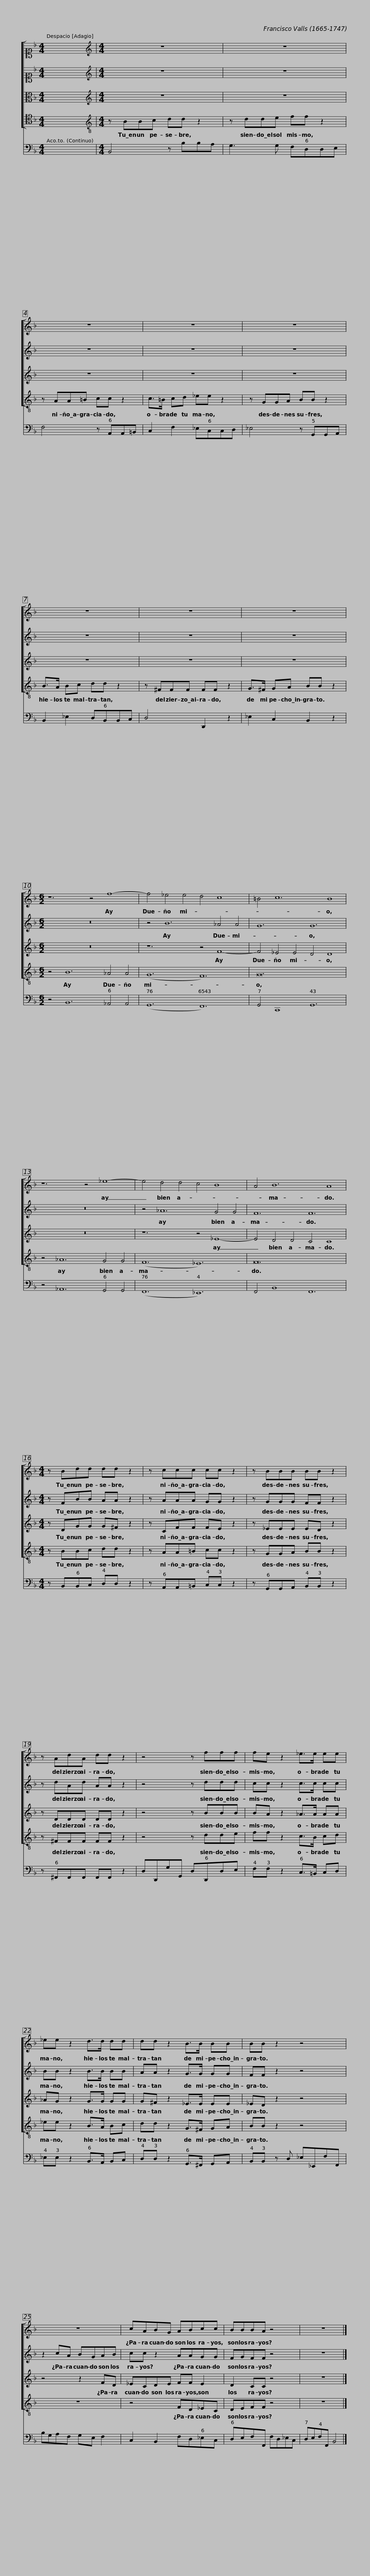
X:1
%%score [ 1 2 3 4 ] 5
L:1/8
M:4/4
I:linebreak $
K:F
V:1 alto1
V:2 alto1
V:3 alto
V:4 tenor transpose=-12
V:5 bass
V:1
 x8 |[M:4/4][K:treble] z8 | z8 |$ z8 | z8 | %5
 z8 |$ z8 | z8 | z8 |$[M:6/2] z12 z4 f8- | %10
 f4 _e4 e4 d4 c8 |$ =B4 c12 B8 | z12 z4 _e8- |$ e4 d4 d4 c4 B8 | A4 B12 A8 |$ %15
[M:4/4] z Bdd dd z2 | z ccc cc z2 | z BBB BB z2 |$ z AdA dd z2 | z4 z fff | %20
 fe z2 _e>e ee |$ !courtesy!_ee z2 d>d dd | dd z2 B>B BB | BB z2 z4 |$ z8 | %25
 cABG ABcc |$ BBBA z4 | z8 |] %28
V:2
 x8 |[M:4/4][K:treble] z8 | z8 |$ z8 | z8 | %5
 z8 |$ z8 | z8 | z8 |$[M:6/2] z24 | %10
 z4 B12 _A4 A4 |$ G12 G12 | z24 |$ z4 _A12 G4 G4 | F12 F12 |$ %15
[M:4/4] z FBB AA z2 | z AAA GG z2 | z GGG FF z2 |$ z dAd AA z2 | z4 z ddd | %20
 cc z2 c>c cc |$ BB z2 B>B BB | AA z2 G>G GG | FF z2 z4 |$ z2 cA BGAB | %25
 cc z2 AAGG |$ FGFF z4 | z8 |] %28
V:3
 x8 |[M:4/4][K:treble] z8 | z8 |$ z8 | z8 | %5
 z8 |$ z8 | z8 | z8 |$[M:6/2] z24 | %10
 z12 z4 F8- |$ F4 _E4 E4 D4 D8 | z24 |$ z12 z4 _E8- | E4 D4 D4 C4 C8 |$ %15
[M:4/4] z DGG G^F z2 | z CFF FE z2 | z _EEE ED z2 |$ z DDD DD z2 | z4 z BBB | %20
 BA z2 _A>A AA |$ !courtesy!_AG z2 G>G GG | G^F z2 _E>E EE | !courtesy!_ED z2 z4 |$ z4 z2 FD | %25
 _ECDE FF E2 |$ D2 CC z4 | z8 |] %28
V:4
 x8 |[M:4/4][K:treble-8] z BBc dd z2 | z dde ff z2 |$ z AA=B cc z2 | c>=B cd _ee z2 | %5
 z GGA BB z2 |$ B>A Bc dd z2 | z ^FFF FF z2 | G>^F GA BB z2 |$[M:6/2] z4 B12 _A4 A4 | %10
 (G12 F12) |$ G24 | z4 _A12 G4 G4 |$ (F12 _E12) | F24 |$ %15
[M:4/4] z BBc dd z2 | z AA=B cc z2 | z GGA BB z2 |$ z ^FFF FF z2 | z4 z dde | %20
 ff z2 c>B cd |$ _ee z2 B>A Bc | dd z2 G>^F GA | BB z2 z4 |$ z8 | %25
 z4 FD_EC |$ DEFF z4 | z8 |] %28
V:5
 x8 |[M:4/4] B,,4 z B,B,A, | G,3 G, F,D,D,E, |$ F,4 z A,,A,,=B,, | C,2 F,2 _E,C,C,D, | %5
 _E,4 z G,,G,,A,, |$ B,,2 _E,2 D,B,,B,,C, | D,4 D,,2 z2 | _E,2 C,2 B,,2 z2 |$[M:6/2] z4 B,,12 _A,,4 A,,4 | %10
 (G,,12 F,,12) |$ G,,4 C,,8 G,,12 | z4 _A,,12 G,,4 G,,4 |$ (F,,12 _E,,12) | F,,4 B,,8 F,,12 |$ %15
[M:4/4] z B,,B,,C, D,D, z2 | z A,,A,,=B,, C,C, z2 | z G,,G,,A,, B,,B,, z2 |$ z ^F,,F,,F,, F,,F,, z2 | D,D,,G,G,, D,D,,D,E, | %20
 F,F, z2 C,>=B,, C,D, |$ _E,E, z2 B,,>A,, B,,C, | D,D, z2 G,,>^F,, G,,A,, | B,,B,, z D, _E,!courtesy!_E,,F,F,, |$ B,G,A,F, G,E, F,2 | %25
 C,2 B,,2 F,D,_E,C, |$ D,E,F,F,, F,D,_E,C, | D,E,F,F,, B,,4 |] %28
